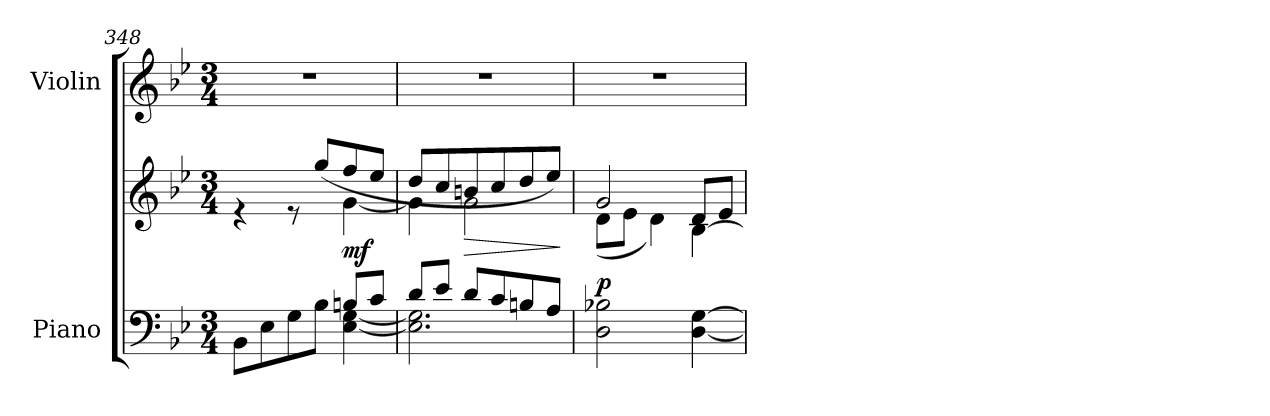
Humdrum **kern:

**kern	**kern	**dynam	**kern
*part2	*part2	*part2	*part1
*staff3	*staff2	*staff2/3	*staff1
*I"Piano	*	*	*I"Violin
*I'Pno.	*	*	*I'Vln.
*clefF4	*clefG2	*	*clefG2
*k[b-e-]	*k[b-e-]	*	*k[b-e-]
*M3/4	*M3/4	*	*M3/4
=348	=348	=348	=348
*^	*^	*	*
8ryy	8BB-\L	4re	2ryy	.	2.r
8ryy	8E-\	.	.	.	.
8ryy	8G\	8re	.	.	.
8ryy	8B-\J	(8gg/L	.	.	.
!	!	!	!	!LO:DY:b	!
8Bn/L	[4E-\ [4G\	8ff/	[4g\	mf	.
8c/J	.	8ee-/J	.	.	.
=349	=349	=349	=349	=349	=349
8d/L	2.E-\] 2.G\]	8dd/L	4g\]	.	2.r
8e-/J	.	8cc/	.	.	.
!	!	!	!	!LO:HP:b	!
8d/L	.	8bn/	2g\	>	.
8c/	.	8cc/	.	.	.
8Bn/	.	8dd/	.	.	.
8A/J	.	8ee-/J)	.	.	.
*v	*v	*	*	*	*
*	*v	*v	*	*
.	.	]	.
=350	=350	=350	=350
*	*	*	*MM71
*	*^	*	*
!	!	!	!LO:DY:a=2	!
2D\ 2B-X\	2g/	(8d\L	p	2.r
.	.	8e-\J	.	.
.	.	4d\)	.	.
[4D\ [4G\	[4B-\	8d/L	.	.
.	.	8e-/J	.	.
*	*v	*v	*	*
=	=	=	=
*-	*-	*-	*-
